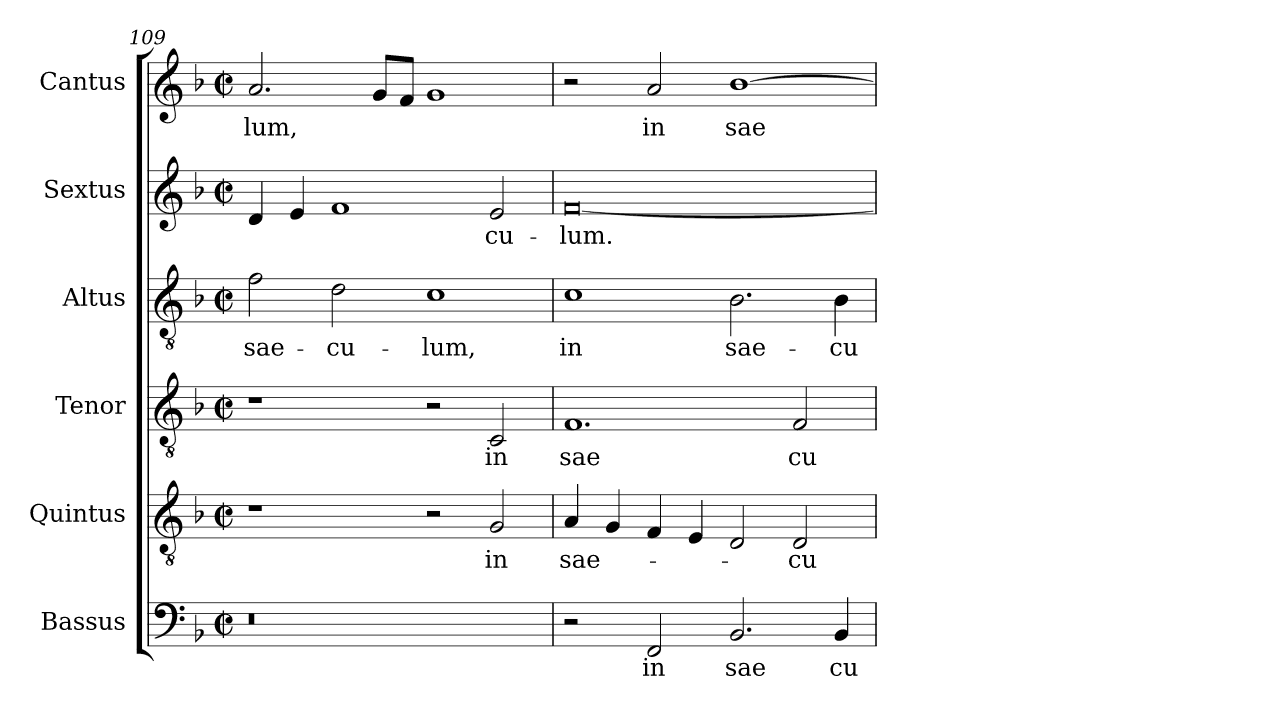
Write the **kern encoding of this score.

**kern	**text	**kern	**text	**kern	**text	**kern	**text	**kern	**text	**kern	**text
*part6	*part6	*part5	*part5	*part4	*part4	*part3	*part3	*part2	*part2	*part1	*part1
*staff6	*staff6	*staff5	*staff5	*staff4	*staff4	*staff3	*staff3	*staff2	*staff2	*staff1	*staff1
*I"Bassus	*	*I"Quintus	*	*I"Tenor	*	*I"Altus	*	*I"Sextus	*	*I"Cantus	*
*clefF4	*	*clefGv2	*	*clefGv2	*	*clefGv2	*	*clefG2	*	*clefG2	*
*k[b-]	*	*k[b-]	*	*k[b-]	*	*k[b-]	*	*k[b-]	*	*k[b-]	*
*F:	*	*F:	*	*F:	*	*F:	*	*F:	*	*F:	*
*M2/2	*	*M2/2	*	*M2/2	*	*M2/2	*	*M2/2	*	*M2/2	*
*met(c|)	*	*met(c|)	*	*met(c|)	*	*met(c|)	*	*met(c|)	*	*met(c|)	*
=109	=109	=109	=109	=109	=109	=109	=109	=109	=109	=109	=109
!	!	!	!	!	!	!	!LO:LY:b:cj	!	!	!	!LO:LY:b
0r	.	1r	.	1r	.	2f\	sae-	4d/	.	2.a/	-lum,
.	.	.	.	.	.	.	.	4e/	.	.	.
!	!	!	!	!	!	!	!LO:LY:b:cj	!	!	!	!
.	.	.	.	.	.	2d\	-cu-	1f	.	.	.
.	.	.	.	.	.	.	.	.	.	8g/L	.
.	.	.	.	.	.	.	.	.	.	8f/J	.
!	!	!	!	!	!	!	!LO:LY:b:cj	!	!	!	!
.	.	2r	.	2r	.	1c	-lum,	.	.	1g	.
!	!	!	!LO:LY:b:cj	!	!LO:LY:b:cj	!	!	!	!LO:LY:b:cj	!	!
.	.	2G/	in	2C/	in	.	.	2e/	-cu-	.	.
=110	=110	=110	=110	=110	=110	=110	=110	=110	=110	=110	=110
!	!	!	!LO:LY:b	!	!LO:LY:b:cj	!	!LO:LY:b:cj	!	!LO:LY:b	!	!
2r	.	4A/	sae-	1.F	sae	1c	in	[<0f	-lum.	2r	.
.	.	4G/	.	.	.	.	.	.	.	.	.
!	!LO:LY:b:cj	!	!	!	!	!	!	!	!	!	!LO:LY:b:cj
2FF/	in	4F/	.	.	.	.	.	.	.	2a/	in
.	.	4E/	.	.	.	.	.	.	.	.	.
!	!LO:LY:b:cj	!	!	!	!	!	!LO:LY:b:cj	!	!	!	!LO:LY:b:cj
2.BB-/	sae	2D/	.	.	.	2.B-\	sae-	.	.	[>1b-	sae-
!	!	!	!LO:LY:b:cj	!	!LO:LY:b:cj	!	!	!	!	!	!
.	.	2D/	-cu-	2F/	cu	.	.	.	.	.	.
!	!LO:LY:b:cj	!	!	!	!	!	!LO:LY:b:cj	!	!	!	!
4BB-/	cu	.	.	.	.	4B-\	-cu-	.	.	.	.
=	=	=	=	=	=	=	=	=	=	=	=
*-	*-	*-	*-	*-	*-	*-	*-	*-	*-	*-	*-
